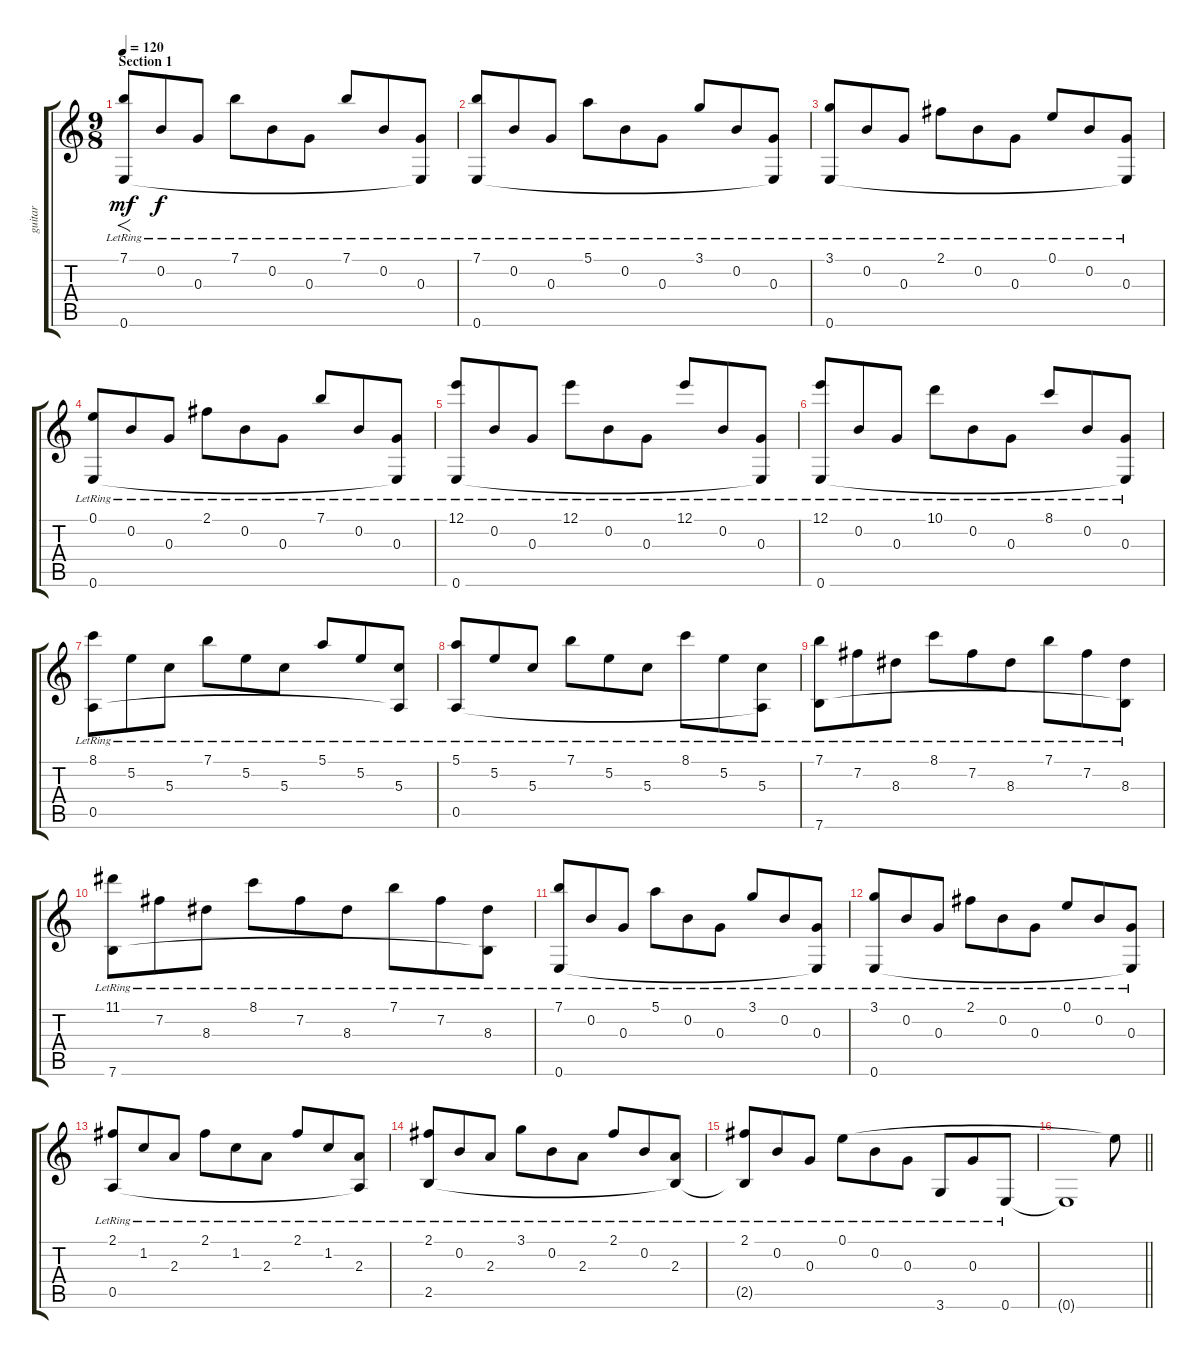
\track ("guitar" "guitar") {instrument acousticguitarnylon}
\staff {score tabs}
\tuning (E4 B3 G3 D3 A2 E2) {hide}
\ts (9 8)
\section ("" "Section 1")
\tempo 120
\clef g2
\ks c
(7.1{lr} 0.6{lr}).8{f dy mf} 0.2{lr}.8{dy f} 0.3{lr}.8 7.1{lr}.8 0.2{lr}.8 0.3{lr}.8 7.1{lr}.8 0.2{lr}.8 (0.3{lr} 0.6{t}).8 |
(7.1{lr} 0.6{lr}).8 0.2{lr}.8 0.3{lr}.8 5.1{lr}.8 0.2{lr}.8 0.3{lr}.8 3.1{lr}.8 0.2{lr}.8 (0.3{lr} 0.6{t}).8 |
(3.1{lr} 0.6{lr}).8 0.2{lr}.8 0.3{lr}.8 2.1{lr}.8 0.2{lr}.8 0.3{lr}.8 0.1{lr}.8 0.2{lr}.8 (0.3{lr} 0.6{t}).8 |
(0.1{lr} 0.6{lr}).8 0.2{lr}.8 0.3{lr}.8 2.1{lr}.8 0.2{lr}.8 0.3{lr}.8 7.1{lr}.8 0.2{lr}.8 (0.3{lr} 0.6{t}).8 |
(12.1{lr} 0.6{lr}).8 0.2{lr}.8 0.3{lr}.8 12.1{lr}.8 0.2{lr}.8 0.3{lr}.8 12.1{lr}.8 0.2{lr}.8 (0.3{lr} 0.6{t}).8 |
(12.1{lr} 0.6).8 0.2{lr}.8 0.3{lr}.8 10.1{lr}.8 0.2{lr}.8 0.3{lr}.8 8.1{lr}.8 0.2{lr}.8 (0.3{lr} 0.6{t}).8 |
(8.1{lr} 0.5).8 5.2{lr}.8 5.3{lr}.8 7.1{lr}.8 5.2{lr}.8 5.3{lr}.8 5.1{lr}.8 5.2{lr}.8 (5.3{lr} 0.5{t}).8 |
(5.1{lr} 0.5).8 5.2{lr}.8 5.3{lr}.8 7.1{lr}.8 5.2{lr}.8 5.3{lr}.8 8.1{lr}.8 5.2{lr}.8 (5.3{lr} 0.5{t}).8 |
(7.1{lr} 7.6{lr}).8 7.2{lr}.8 8.3{lr}.8 8.1{lr}.8 7.2{lr}.8 8.3{lr}.8 7.1{lr}.8 7.2{lr}.8 (8.3{lr} 7.6{t}).8 |
(11.1{lr} 7.6{lr}).8 7.2{lr}.8 8.3{lr}.8 8.1{lr}.8 7.2{lr}.8 8.3{lr}.8 7.1{lr}.8 7.2{lr}.8 (8.3{lr} 7.6{t}).8 |
(7.1{lr} 0.6{lr}).8 0.2{lr}.8 0.3{lr}.8 5.1{lr}.8 0.2{lr}.8 0.3{lr}.8 3.1{lr}.8 0.2{lr}.8 (0.3{lr} 0.6{t}).8 |
(3.1{lr} 0.6{lr}).8 0.2{lr}.8 0.3{lr}.8 2.1{lr}.8 0.2{lr}.8 0.3{lr}.8 0.1{lr}.8 0.2{lr}.8 (0.3{lr} 0.6{t}).8 |
(2.1{lr} 0.5{lr}).8 1.2{lr}.8 2.3{lr}.8 2.1{lr}.8 1.2{lr}.8 2.3{lr}.8 2.1{lr}.8 1.2{lr}.8 (2.3{lr} 0.5{t}).8 |
(2.1{lr} 2.5{lr}).8 0.2{lr}.8 2.3{lr}.8 3.1{lr}.8 0.2{lr}.8 2.3{lr}.8 2.1{lr}.8 0.2{lr}.8 (2.3{lr} 2.5{t}).8 |
(2.1{lr} 2.5{t}).8 0.2{lr}.8 0.3{lr}.8 0.1{lr}.8 0.2{lr}.8 0.3{lr}.8 3.6{lr}.8 0.3{lr}.8 0.6{lr}.8 |
\barLineRight lightlight
0.6{t}.1 0.1{t}.8
